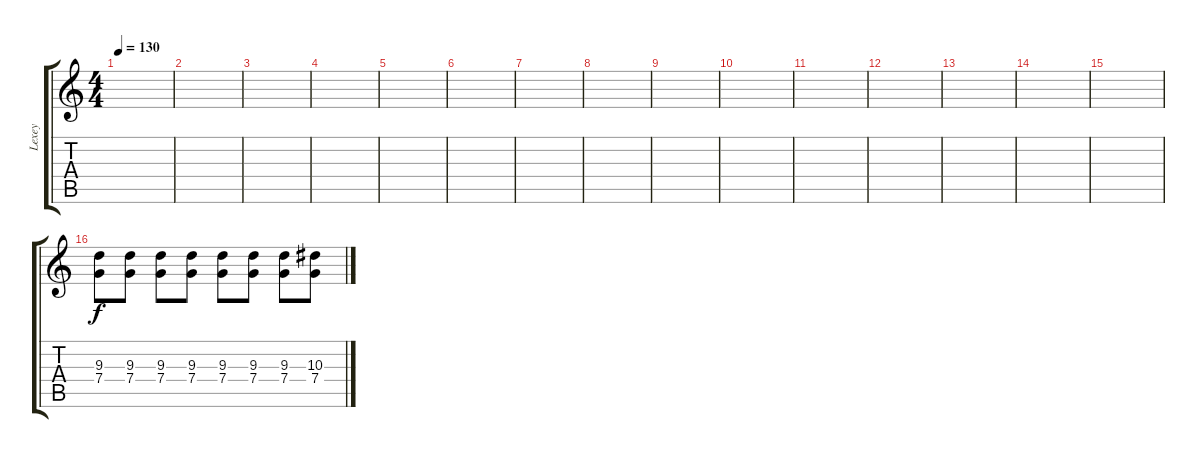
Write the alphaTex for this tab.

\track ("Lexey" "Lexey") {instrument distortionguitar bank 3}
\staff {score tabs}
\tuning (D4 A3 F3 C3 G2 D2) {hide}
\ts (4 4)
\tempo 130
\clef g2
\ks c
|
|
|
|
|
|
|
|
|
|
|
|
|
|
|
(9.3 7.4).8 (9.3 7.4).8 (9.3 7.4).8 (9.3 7.4).8 (9.3 7.4).8 (9.3 7.4).8 (9.3 7.4).8 (10.3 7.4).8
